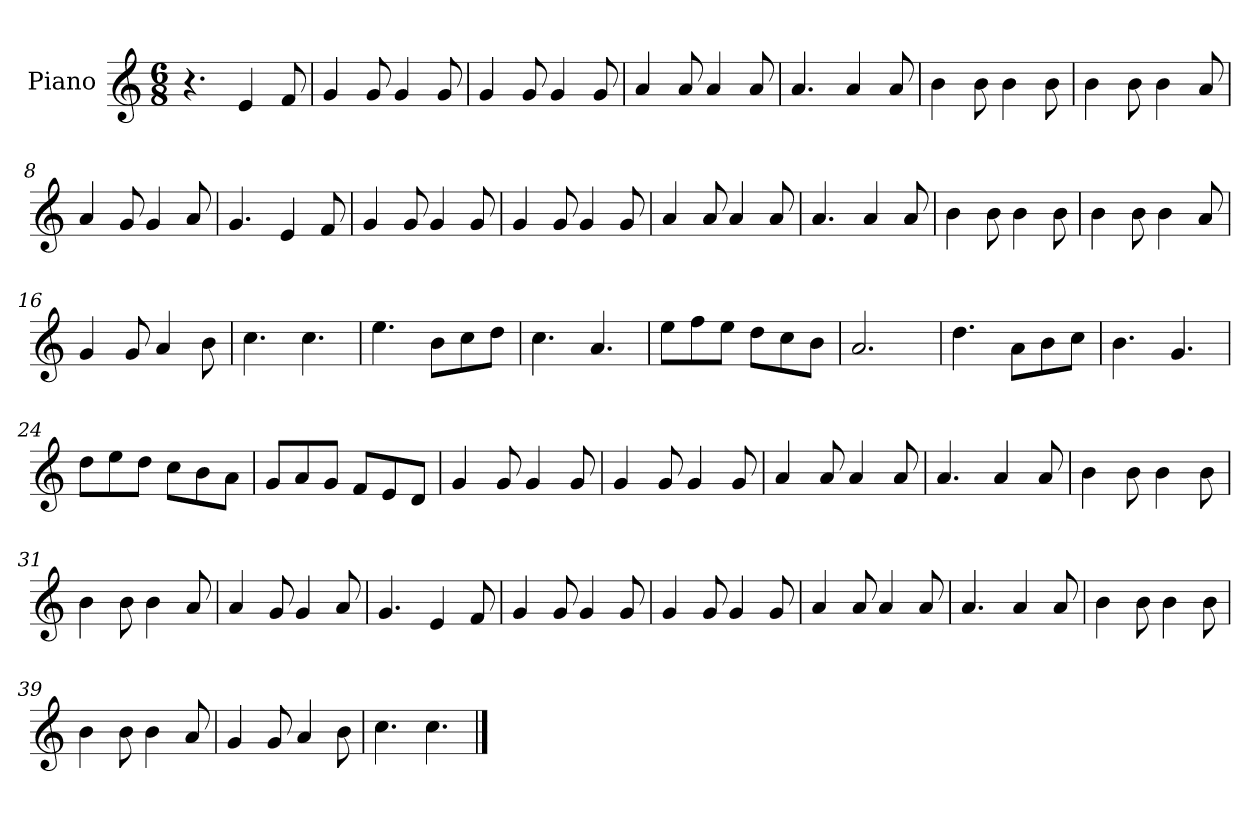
**kern
*part1
*staff1
*I"Piano
*I'Pno
*clefG2
*k[]
*M6/8
=1
4.r
4e/
8f/
=2
4g/
8g/
4g/
8g/
=3
4g/
8g/
4g/
8g/
=4
4a/
8a/
4a/
8a/
=5
4.a/
4a/
8a/
=6
4b\
8b\
4b\
8b\
=7
4b\
8b\
4b\
8a/
=8
4a/
8g/
4g/
8a/
=9
4.g/
4e/
8f/
=10
4g/
8g/
4g/
8g/
=11
4g/
8g/
4g/
8g/
=12
4a/
8a/
4a/
8a/
=13
4.a/
4a/
8a/
=14
4b\
8b\
4b\
8b\
=15
4b\
8b\
4b\
8a/
=16
4g/
8g/
4a/
8b\
=17
4.cc\
4.cc\
=18
4.ee\
8b\L
8cc\
8dd\J
=19
4.cc\
4.a/
=20
8ee\L
8ff\
8ee\J
8dd\L
8cc\
8b\J
=21
2.a/
=22
4.dd\
8a\L
8b\
8cc\J
=23
4.b\
4.g/
=24
8dd\L
8ee\
8dd\J
8cc\L
8b\
8a\J
=25
8g/L
8a/
8g/J
8f/L
8e/
8d/J
=26
4g/
8g/
4g/
8g/
=27
4g/
8g/
4g/
8g/
=28
4a/
8a/
4a/
8a/
=29
4.a/
4a/
8a/
=30
4b\
8b\
4b\
8b\
=31
4b\
8b\
4b\
8a/
=32
4a/
8g/
4g/
8a/
=33
4.g/
4e/
8f/
=34
4g/
8g/
4g/
8g/
=35
4g/
8g/
4g/
8g/
=36
4a/
8a/
4a/
8a/
=37
4.a/
4a/
8a/
=38
4b\
8b\
4b\
8b\
=39
4b\
8b\
4b\
8a/
=40
4g/
8g/
4a/
8b\
=41
4.cc\
4.cc\
==
*-
